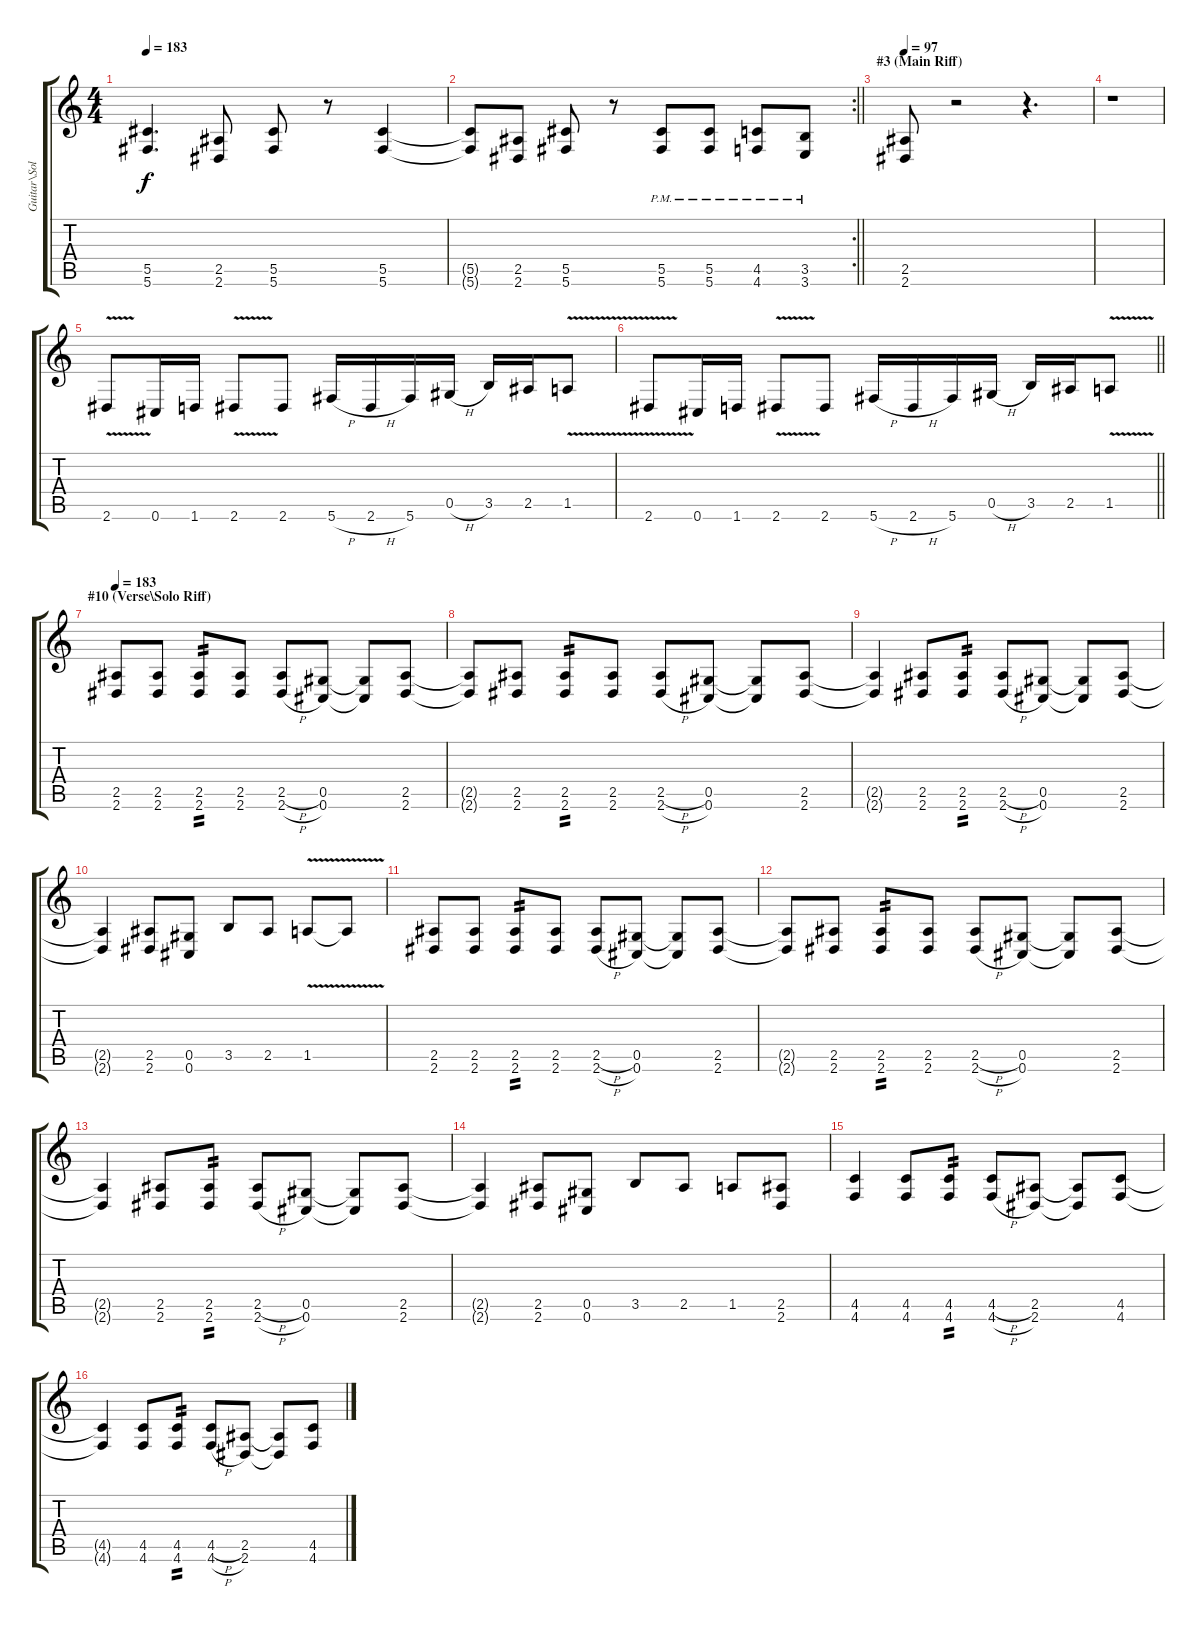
\track ("Guitar\\Solo" "Guitar\\Sol") {instrument distortionguitar}
\staff {score tabs}
\tuning (Eb4 Bb3 Gb3 Db3 Ab2 Db2) {hide}
\ts (4 4)
\tempo 183
\clef g2
\ks c
(5.5 5.6).4{d dy f} (2.5 2.6).8 (5.5 5.6).8 r.8 (5.5 5.6).4 |
\rc 2
\barLineRight lightlight
(5.5{t} 5.6{t}).8 (2.5 2.6).8 (5.5 5.6).8 r.8 (5.5{pm} 5.6{pm}).8 (5.5{pm} 5.6{pm}).8 (4.5{pm} 4.6{pm}).8 (3.5{pm} 3.6{pm}).8 |
\section ("" "#3 (Main Riff)")
\tempo 97
(2.5 2.6).8 r.2 r.4{d} |
r.1 |
2.6{v}.8 0.6.16 1.6.16 2.6{v}.8 2.6.8 5.6{h}.16 2.6{h}.16 5.6.16 0.5{h}.16 3.5.16 2.5.16 1.5{v}.8 |
\barLineRight lightlight
2.6{v}.8 0.6.16 1.6.16 2.6{v}.8 2.6.8 5.6{h}.16 2.6{h}.16 5.6.16 0.5{h}.16 3.5.16 2.5.16 1.5{v}.8 |
\section ("" "#10 (Verse\\Solo Riff) ")
\tempo 183
(2.5 2.6).8 (2.5 2.6).8 (2.5 2.6).8{tp 2} (2.5 2.6).8 (2.5{h} 2.6{h}).8 (0.5 0.6).8 (0.5{t} 0.6{t}).8 (2.5 2.6).8 |
(2.5{t} 2.6{t}).8 (2.5 2.6).8 (2.5 2.6).8{tp 2} (2.5 2.6).8 (2.5{h} 2.6{h}).8 (0.5 0.6).8 (0.5{t} 0.6{t}).8 (2.5 2.6).8 |
(2.5{t} 2.6{t}).4 (2.5 2.6).8 (2.5 2.6).8{tp 2} (2.5{h} 2.6{h}).8 (0.5 0.6).8 (0.5{t} 0.6{t}).8 (2.5 2.6).8 |
(2.5{t} 2.6{t}).4 (2.5 2.6).8 (0.5 0.6).8 3.5.8 2.5.8 1.5{v}.8 1.5{t}.8 |
(2.5 2.6).8 (2.5 2.6).8 (2.5 2.6).8{tp 2} (2.5 2.6).8 (2.5{h} 2.6{h}).8 (0.5 0.6).8 (0.5{t} 0.6{t}).8 (2.5 2.6).8 |
(2.5{t} 2.6{t}).8 (2.5 2.6).8 (2.5 2.6).8{tp 2} (2.5 2.6).8 (2.5{h} 2.6{h}).8 (0.5 0.6).8 (0.5{t} 0.6{t}).8 (2.5 2.6).8 |
(2.5{t} 2.6{t}).4 (2.5 2.6).8 (2.5 2.6).8{tp 2} (2.5{h} 2.6{h}).8 (0.5 0.6).8 (0.5{t} 0.6{t}).8 (2.5 2.6).8 |
(2.5{t} 2.6{t}).4 (2.5 2.6).8 (0.5 0.6).8 3.5.8 2.5.8 1.5.8 (2.5 2.6).8 |
(4.5 4.6).4 (4.5 4.6).8 (4.5 4.6).8{tp 2} (4.5{h} 4.6{h}).8 (2.5 2.6).8 (2.5{t} 2.6{t}).8 (4.5 4.6).8 |
(4.5{t} 4.6{t}).4 (4.5 4.6).8 (4.5 4.6).8{tp 2} (4.5{h} 4.6{h}).8 (2.5 2.6).8 (2.5{t} 2.6{t}).8 (4.5 4.6).8
